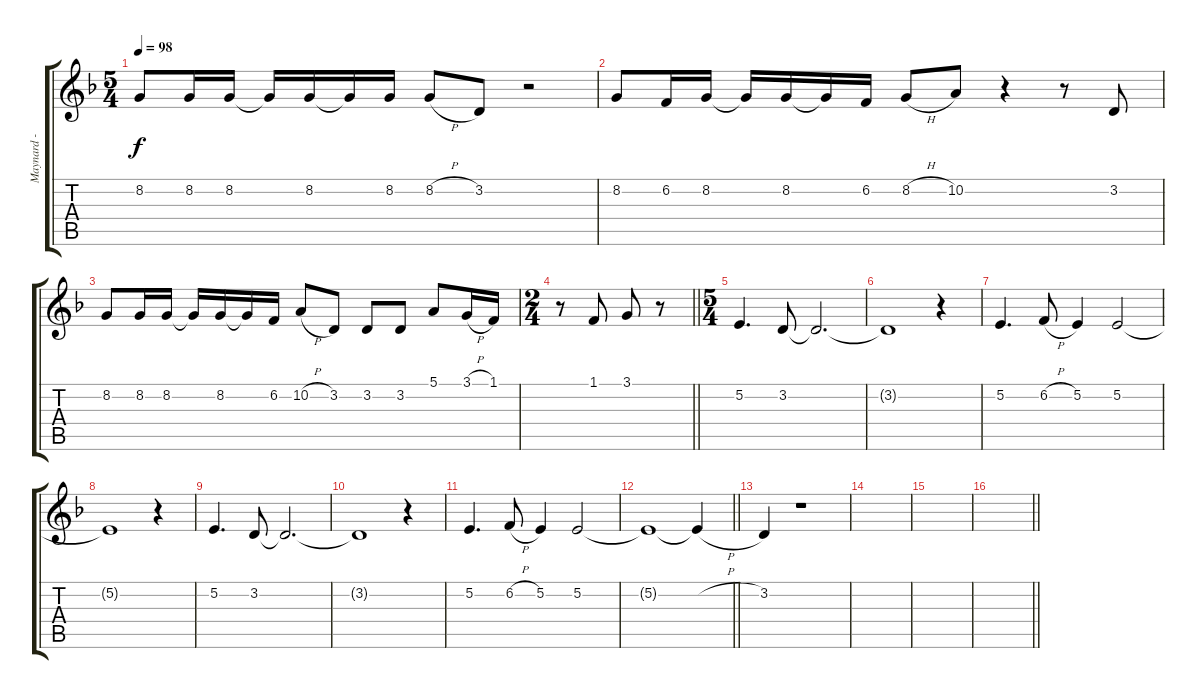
\track ("Maynard - Voice" "Maynard - ") {instrument cello}
\staff {score tabs}
\tuning (E4 B3 G3 D3 A2 E2) {hide}
\ts (5 4)
\tempo 98
\clef g2
\ks dminor
8.2.8{dy f} 8.2.16 8.2.16 8.2{t}.16 8.2.16 8.2{t}.16 8.2.16 8.2{h}.8 3.2.8 r.2 |
8.2.8 6.2.16 8.2.16 8.2{t}.16 8.2.16 8.2{t}.16 6.2.16 8.2{h}.8 10.2.8 r.4 r.8 3.2.8 |
8.2.8 8.2.16 8.2.16 8.2{t}.16 8.2.16 8.2{t}.16 6.2.16 10.2{h}.8 3.2.8 3.2.8 3.2.8 5.1.8 3.1{h}.16 1.1.16 |
\ts (2 4)
\barLineRight lightlight
r.8 1.1.8 3.1.8 r.8 |
\ts (5 4)
5.2.4{d} 3.2.8 3.2{t}.2{d} |
3.2{t}.1 r.4 |
5.2.4{d} 6.2{h}.8 5.2.4 5.2.2 |
5.2{t}.1 r.4 |
5.2.4{d} 3.2.8 3.2{t}.2{d} |
3.2{t}.1 r.4 |
5.2.4{d} 6.2{h}.8 5.2.4 5.2.2 |
\barLineRight lightlight
5.2{t}.1 5.2{h t}.4 |
3.2.4 r.1 |
|
|
\barLineRight lightlight
